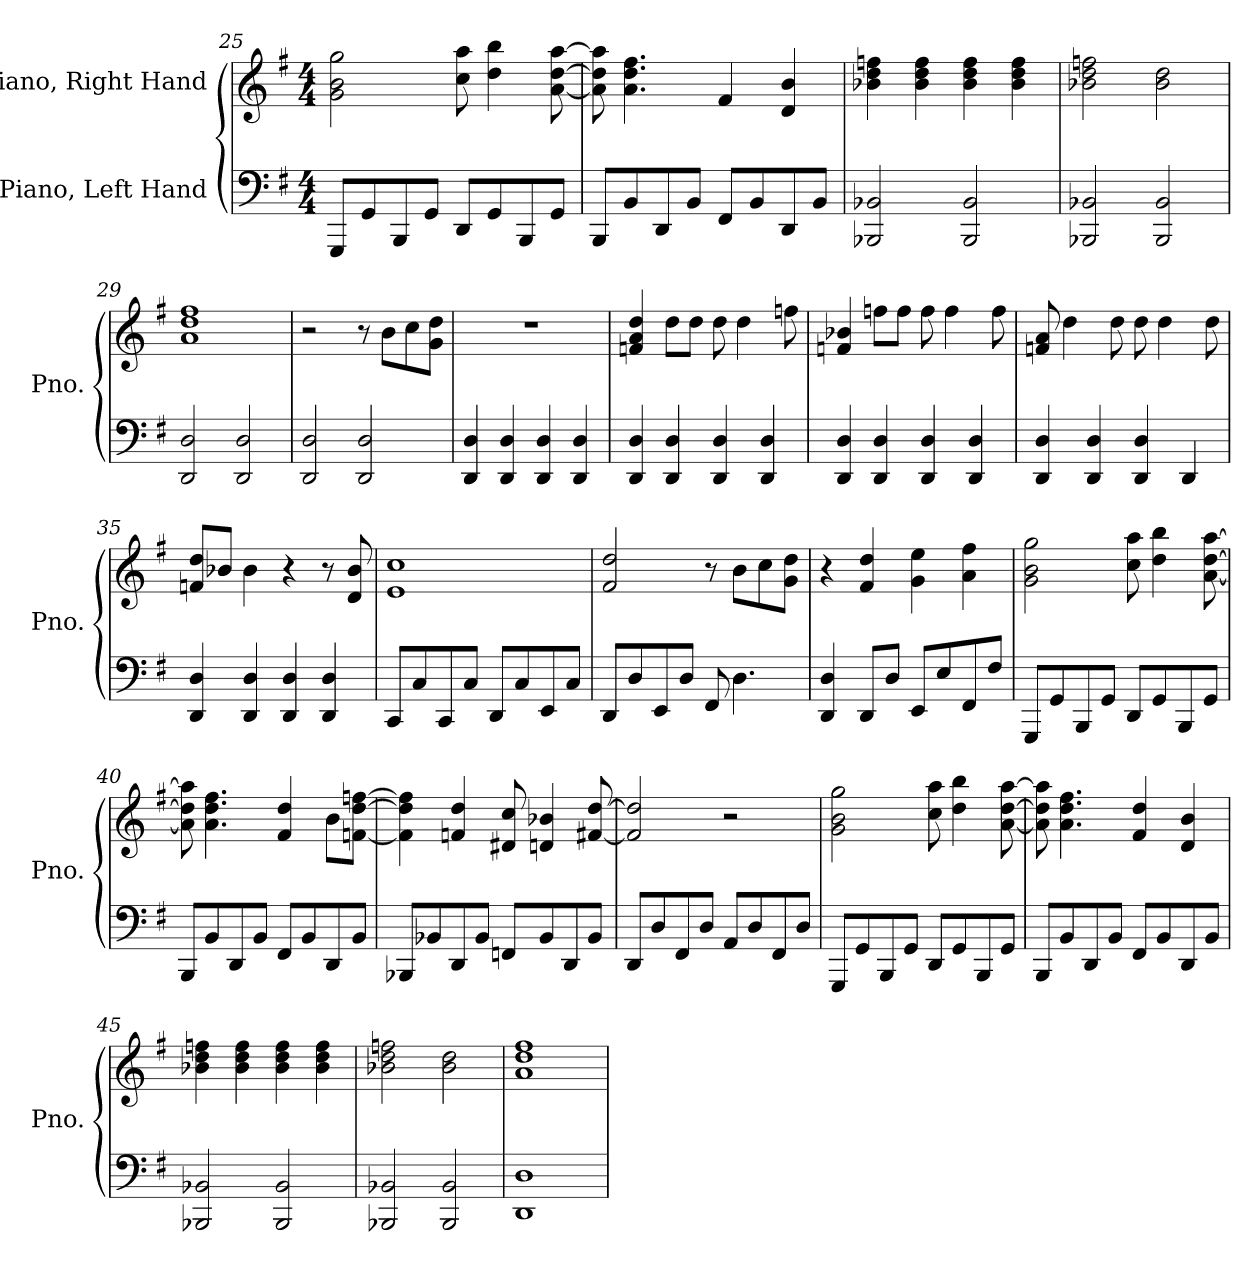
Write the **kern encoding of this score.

**kern	**kern
*part2	*part1
*staff2	*staff1
*I"Piano, Left Hand	*I"Piano, Right Hand
*I'Pno.	*I'Pno.
!!LO:PB:g=z
*clefF4	*clefG2
*k[f#]	*k[f#]
*M4/4	*M4/4
=25	=25
8GGG/L	2g\ 2b\ 2gg\
8GG/	.
8BBB/	.
8GG/J	.
8DD/L	8cc\ 8aa\
8GG/	4dd\ 4bb\
8BBB/	.
8GG/J	[8a\ [8dd\ [8aa\
=26	=26
8BBB/L	8a\] 8dd\] 8aa\]
8BB/	4.a\ 4.dd\ 4.ff#\
8DD/	.
8BB/J	.
8FF#/L	4f#/
8BB/	.
8DD/	4d/ 4b/
8BB/J	.
=27	=27
2BBB-X/ 2BB-X/	4b-X\ 4dd\ 4ffn\
.	4b-\ 4dd\ 4ff\
2BBB-/ 2BB-/	4b-\ 4dd\ 4ff\
.	4b-\ 4dd\ 4ff\
=28	=28
2BBB-X/ 2BB-X/	2b-X\ 2dd\ 2ffn\
2BBB-/ 2BB-/	2b-\ 2dd\
=29	=29
2DD/ 2D/	1a 1dd 1ff#
2DD/ 2D/	.
=30	=30
2DD/ 2D/	2r
2DD/ 2D/	8r
.	8b\L
.	8cc\
.	8g\ 8dd\J
=31	=31
4DD/ 4D/	1r
4DD/ 4D/	.
4DD/ 4D/	.
4DD/ 4D/	.
!!LO:LB:g=z
=32	=32
4DD/ 4D/	4fn/ 4a/ 4dd/
4DD/ 4D/	8dd\L
.	8dd\J
4DD/ 4D/	8dd\
.	4dd\
4DD/ 4D/	.
.	8ffn\
=33	=33
4DD/ 4D/	4fn/ 4b-X/
4DD/ 4D/	8ffn\L
.	8ff\J
4DD/ 4D/	8ff\
.	4ff\
4DD/ 4D/	.
.	8ff\
=34	=34
4DD/ 4D/	8fn/ 8a/
.	4dd\
4DD/ 4D/	.
.	8dd\
4DD/ 4D/	8dd\
.	4dd\
4DD/	.
.	8dd\
=35	=35
4DD/ 4D/	8fn/ 8dd/L
.	8b-X/J
4DD/ 4D/	4b-\
4DD/ 4D/	4r
4DD/ 4D/	8r
.	8d/ 8b-/
=36	=36
8CC/L	1e 1cc
8C/	.
8CC/	.
8C/J	.
8DD/L	.
8C/	.
8EE/	.
8C/J	.
!!LO:LB:g=z
=37	=37
8DD/L	2f#/ 2dd/
8D/	.
8EE/	.
8D/J	.
8FF#/	8r
4.D\	8b\L
.	8cc\
.	8g\ 8dd\J
=38	=38
4DD/ 4D/	4r
8DD/L	4f#/ 4dd/
8D/J	.
8EE/L	4g\ 4ee\
8E/	.
8FF#/	4a\ 4ff#\
8F#/J	.
=39	=39
8GGG/L	2g\ 2b\ 2gg\
8GG/	.
8BBB/	.
8GG/J	.
8DD/L	8cc\ 8aa\
8GG/	4dd\ 4bb\
8BBB/	.
8GG/J	[8a\ [8dd\ [8aa\
=40	=40
8BBB/L	8a\] 8dd\] 8aa\]
8BB/	4.a\ 4.dd\ 4.ff#\
8DD/	.
8BB/J	.
8FF#/L	4f#/ 4dd/
8BB/	.
8DD/	8b\L
8BB/J	[8fn\ [8dd\ [8ffn\J
!!LO:LB:g=z
=41	=41
8BBB-X/L	4f\] 4dd\] 4ff\]
8BB-X/	.
8DD/	4fn/ 4dd/
8BB-/J	.
8FFn/L	8d#X/ 8cc/
8BB-/	4dn/ 4b-X/
8DD/	.
8BB-/J	[8f#X/ [8dd/
=42	=42
8DD/L	2f#/] 2dd/]
8D/	.
8FF#/	.
8D/J	.
8AA/L	2r
8D/	.
8FF#/	.
8D/J	.
=43	=43
8GGG/L	2g\ 2b\ 2gg\
8GG/	.
8BBB/	.
8GG/J	.
8DD/L	8cc\ 8aa\
8GG/	4dd\ 4bb\
8BBB/	.
8GG/J	[8a\ [8dd\ [8aa\
=44	=44
8BBB/L	8a\] 8dd\] 8aa\]
8BB/	4.a\ 4.dd\ 4.ff#\
8DD/	.
8BB/J	.
8FF#/L	4f#/ 4dd/
8BB/	.
8DD/	4d/ 4b/
8BB/J	.
=45	=45
2BBB-X/ 2BB-X/	4b-X\ 4dd\ 4ffn\
.	4b-\ 4dd\ 4ff\
2BBB-/ 2BB-/	4b-\ 4dd\ 4ff\
.	4b-\ 4dd\ 4ff\
!!LO:LB:g=z
=46	=46
2BBB-X/ 2BB-X/	2b-X\ 2dd\ 2ffn\
2BBB-/ 2BB-/	2b-\ 2dd\
=47	=47
1DD 1D	1a 1dd 1ff#
=	=
*-	*-
